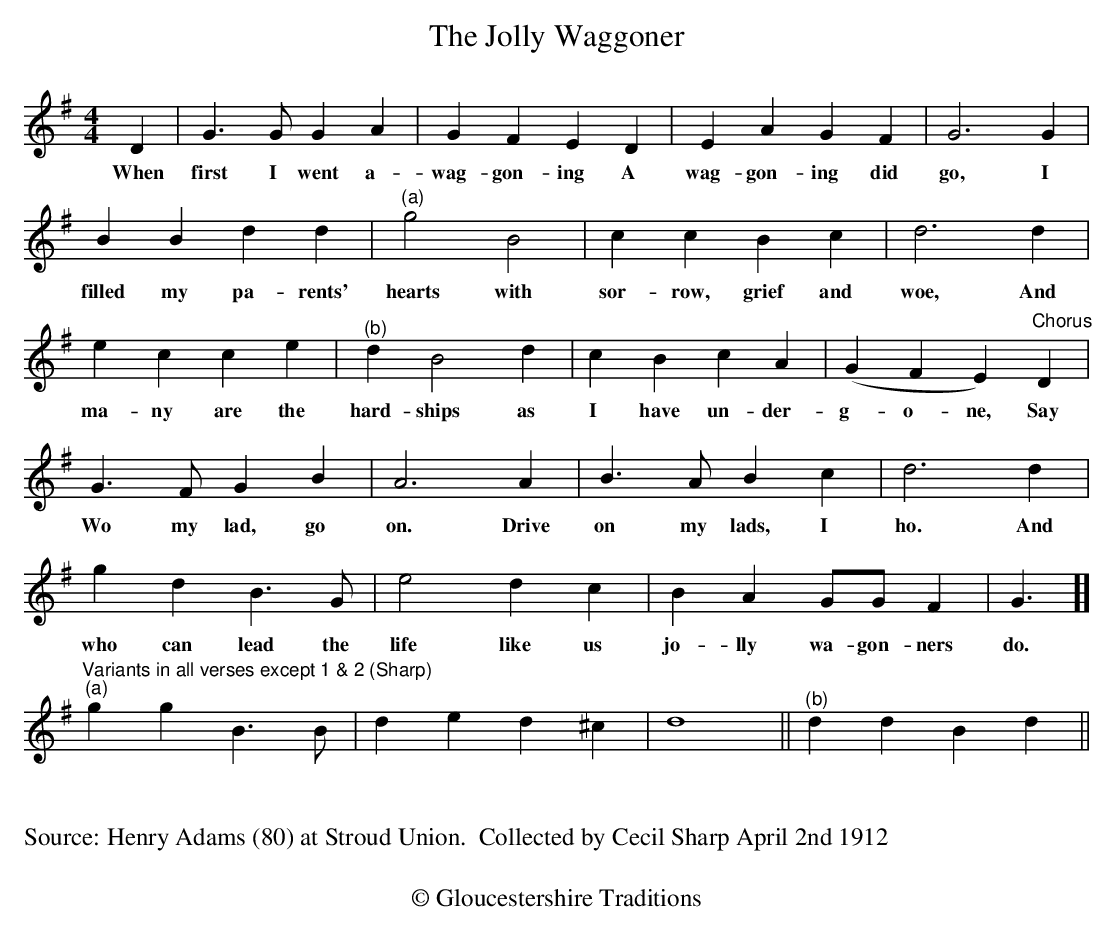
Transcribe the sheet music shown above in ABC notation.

X:1
T: The Jolly Waggoner
M: 4/4
L: 1/4
K: G
D |G3/G/2GA | GFED | EAGF | G3G |
w:When first I went a-wag-gon-ing A wag-gon-ing did go, I
BBdd | "(a)"g2B2 | ccBc | d3d |
w:filled my pa-rents' hearts with sor-row, grief and woe, And
ecce | "^(b)"dB2d | cBcA |(GFE)"Chorus"D |
w:ma-ny are the hard-ships as I have un-der-g-o-ne, Say
G3/F/GB | A3A | B3/A/Bc | d3d |
w:Wo my lad, go on. Drive on my lads, I ho. And
gdB3/G/ | e2dc | BAG/G/F | G3/ ]]
w:who can lead the life like us jo-lly wa-gon-ners do.
"Variants in all verses except 1 & 2 (Sharp)"  "(a)"ggB>B|ded^c|d4||"^(b)"ddBd||
W:
